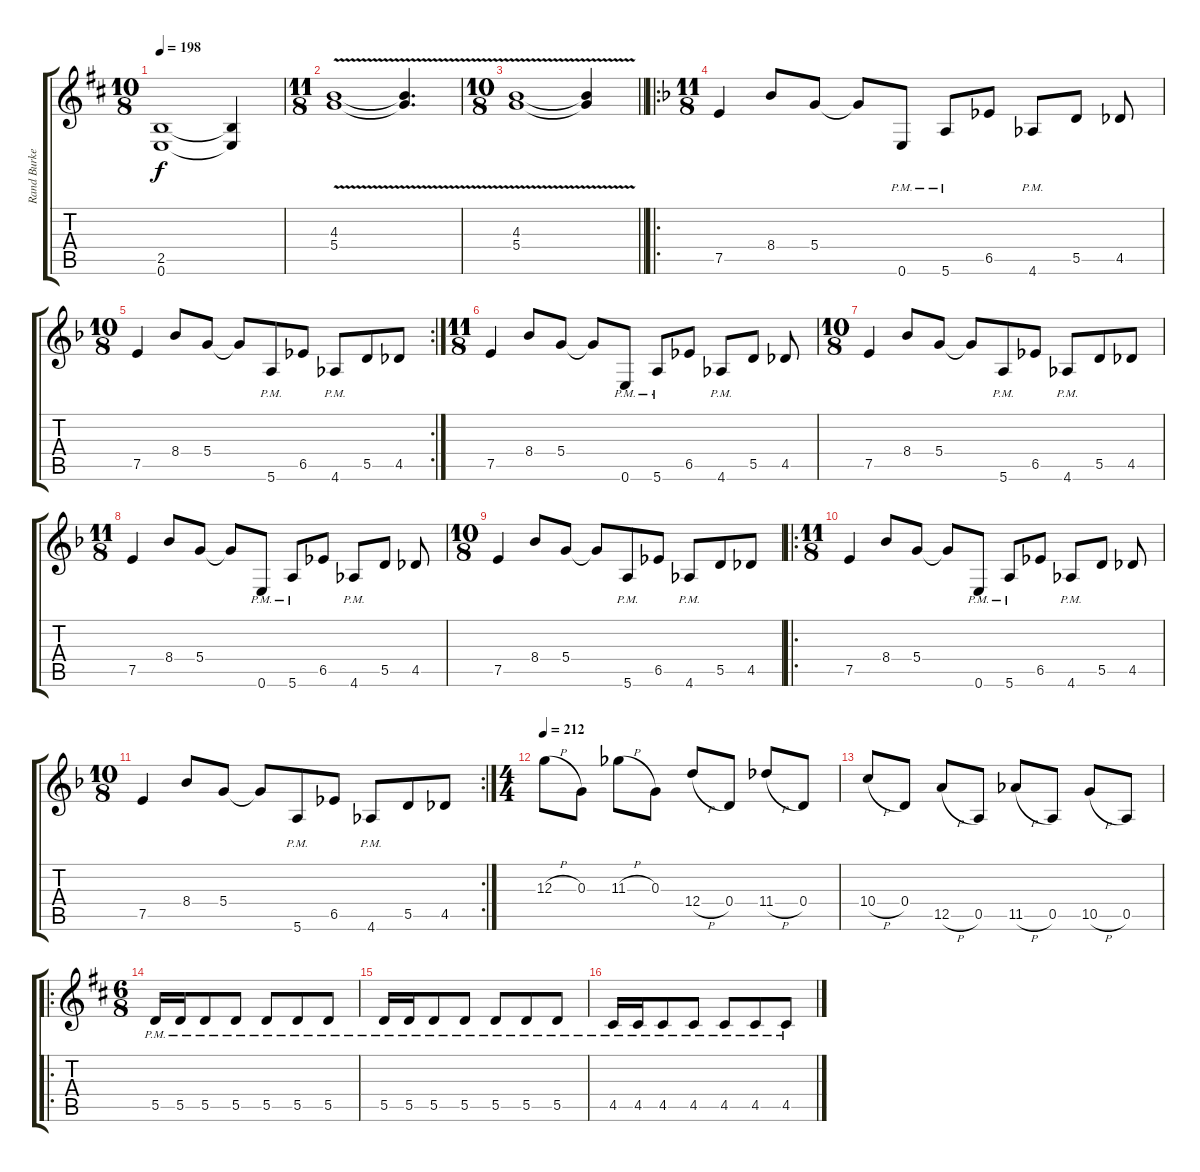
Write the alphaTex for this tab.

\track ("Rand Burkey rhythm" "Rand Burke") {instrument distortionguitar}
\staff {score tabs}
\tuning (E4 B3 G3 D3 A2 E2) {hide}
\ts (10 8)
\tempo 198
\clef g2
\ks d
(2.5 0.6).1{dy f} (2.5{t} 0.6{t}).4 |
\ts (11 8)
(4.3{v} 5.4{v}).1 (4.3{t} 5.4{t}).4{d} |
\ts (10 8)
\barLineRight lightlight
(4.3{v} 5.4{v}).1 (4.3{t} 5.4{t}).4 |
\ro
\ts (11 8)
\ks f
7.5.4 8.4.8 5.4.8 5.4{t}.8 0.6{pm}.8 5.6{pm}.8 6.5.8 4.6{pm}.8 5.5.8 4.5.8 |
\rc 2
\ts (10 8)
7.5.4 8.4.8 5.4.8 5.4{t}.8 5.6{pm}.8 6.5.8 4.6{pm}.8 5.5.8 4.5.8 |
\ts (11 8)
7.5.4 8.4.8 5.4.8 5.4{t}.8 0.6{pm}.8 5.6{pm}.8 6.5.8 4.6{pm}.8 5.5.8 4.5.8 |
\ts (10 8)
7.5.4 8.4.8 5.4.8 5.4{t}.8 5.6{pm}.8 6.5.8 4.6{pm}.8 5.5.8 4.5.8 |
\ts (11 8)
7.5.4 8.4.8 5.4.8 5.4{t}.8 0.6{pm}.8 5.6{pm}.8 6.5.8 4.6{pm}.8 5.5.8 4.5.8 |
\ts (10 8)
7.5.4 8.4.8 5.4.8 5.4{t}.8 5.6{pm}.8 6.5.8 4.6{pm}.8 5.5.8 4.5.8 |
\ro
\ts (11 8)
7.5.4 8.4.8 5.4.8 5.4{t}.8 0.6{pm}.8 5.6{pm}.8 6.5.8 4.6{pm}.8 5.5.8 4.5.8 |
\rc 2
\ts (10 8)
7.5.4 8.4.8 5.4.8 5.4{t}.8 5.6{pm}.8 6.5.8 4.6{pm}.8 5.5.8 4.5.8 |
\ts (4 4)
\tempo 212
12.3{h}.8 0.3.8 11.3{h}.8 0.3.8 12.4{h}.8 0.4.8 11.4{h}.8 0.4.8 |
10.4{h}.8 0.4.8 12.5{h}.8 0.5.8 11.5{h}.8 0.5.8 10.5{h}.8 0.5.8 |
\ro
\ts (6 8)
\ks d
5.5{pm}.16 5.5{pm}.16 5.5{pm}.8 5.5{pm}.8 5.5{pm}.8 5.5{pm}.8 5.5{pm}.8 |
5.5{pm}.16 5.5{pm}.16 5.5{pm}.8 5.5{pm}.8 5.5{pm}.8 5.5{pm}.8 5.5{pm}.8 |
4.5{pm}.16 4.5{pm}.16 4.5{pm}.8 4.5{pm}.8 4.5{pm}.8 4.5{pm}.8 4.5{pm}.8
